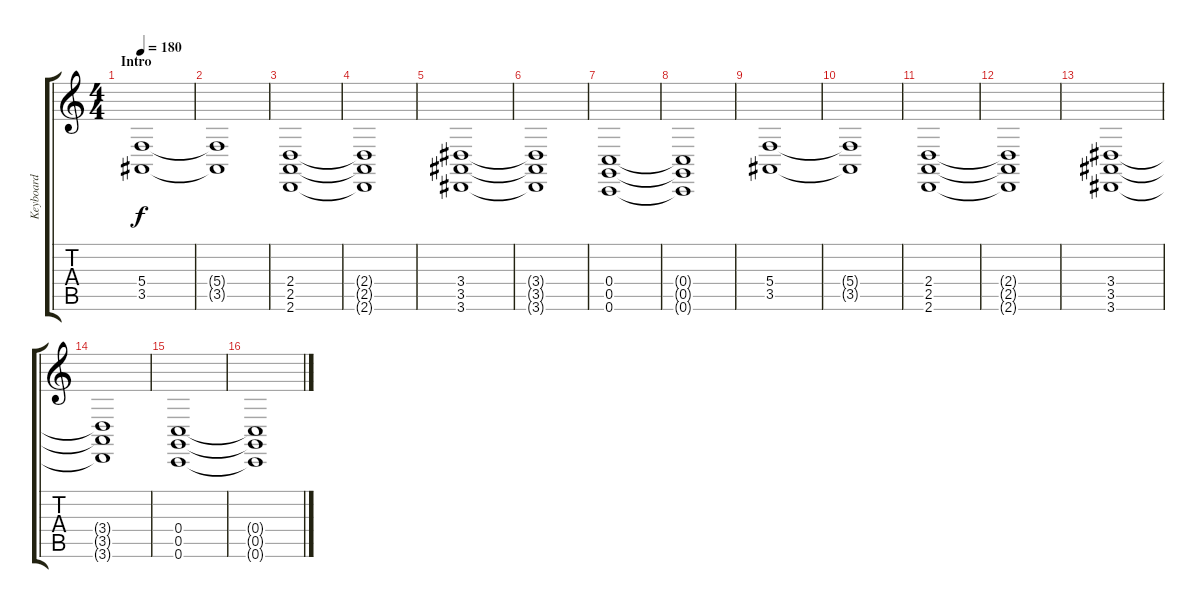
\track ("Keyboard" "Keyboard") {instrument pad4choir}
\staff {score tabs}
\tuning (D4 A3 F3 C3 G2 C2) {hide}
\ts (4 4)
\section ("" "Intro")
\tempo 180
\clef g2
\ks c
(5.4 3.5).1{dy f instrument pad4choir} |
(5.4{t} 3.5{t}).1 |
(2.4 2.5 2.6).1 |
(2.4{t} 2.5{t} 2.6{t}).1 |
(3.4 3.5 3.6).1 |
(3.4{t} 3.5{t} 3.6{t}).1 |
(0.4 0.5 0.6).1 |
(0.4{t} 0.5{t} 0.6{t}).1 |
(5.4 3.5).1 |
(5.4{t} 3.5{t}).1 |
(2.4 2.5 2.6).1 |
(2.4{t} 2.5{t} 2.6{t}).1 |
(3.4 3.5 3.6).1 |
(3.4{t} 3.5{t} 3.6{t}).1 |
(0.4 0.5 0.6).1 |
(0.4{t} 0.5{t} 0.6{t}).1
